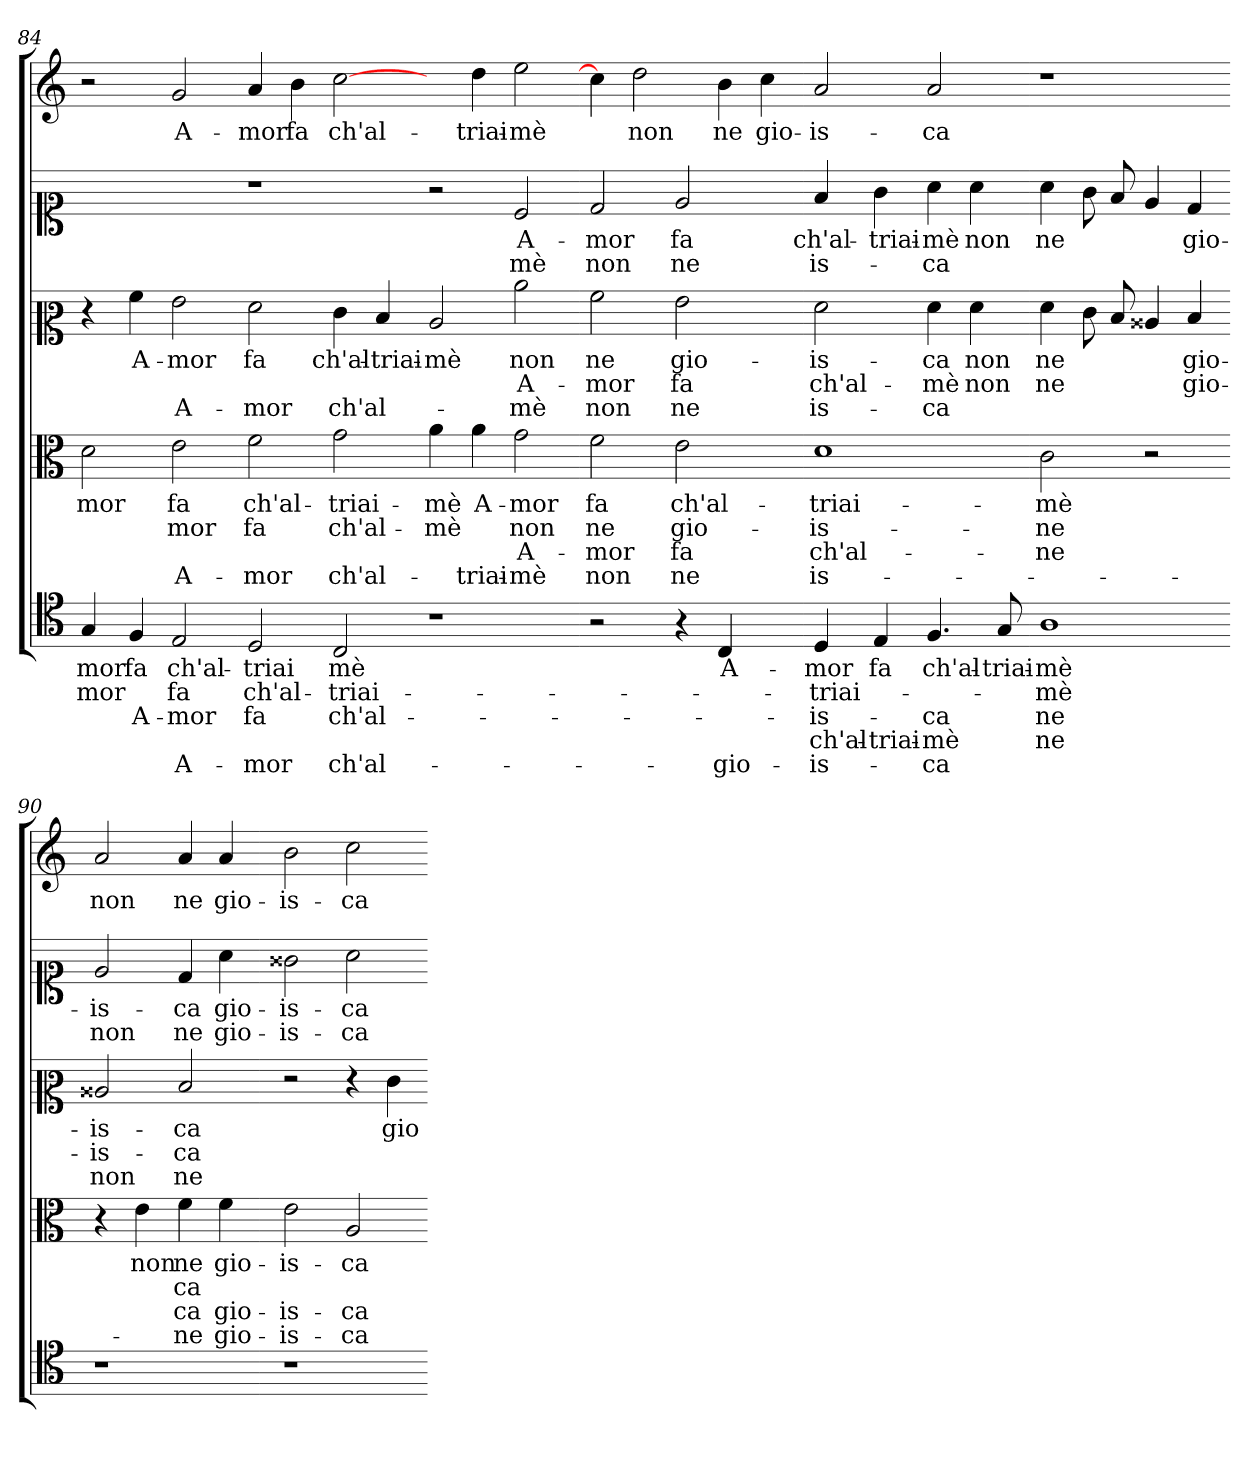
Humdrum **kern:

**kern	**text	**text	**text	**text	**text	**kern	**text	**text	**text	**text	**kern	**text	**text	**text	**kern	**text	**text	**kern	**text
*part5	*part5	*part5	*part5	*part5	*part5	*part4	*part4	*part4	*part4	*part4	*part3	*part3	*part3	*part3	*part2	*part2	*part2	*part1	*part1
*staff5	*staff5	*staff5	*staff5	*staff5	*staff5	*staff4	*staff4	*staff4	*staff4	*staff4	*staff3	*staff3	*staff3	*staff3	*staff2	*staff2	*staff2	*staff1	*staff1
*clefC4	*	*	*	*	*	*clefC3	*	*	*	*	*clefC2	*	*	*	*clefC1	*	*	*clefG2	*
*k[]	*	*	*	*	*	*k[]	*	*	*	*	*k[]	*	*	*	*k[]	*	*	*k[]	*
=84	=84	=84	=84	=84	=84	=84	=84	=84	=84	=84	=84	=84	=84	=84	=84	=84	=84	=84	=84
4G	mor	mor	.	.	.	2d	mor	.	.	.	4r	.	.	.	1ryy	.	.	2r	.
4F	fa	.	A-	.	.	.	.	.	.	.	4a	A-	.	.	.	.	.	.	.
2E	ch'al-	fa	mor	.	A-	2e	fa	mor	.	A-	2g	mor	.	A-	.	.	.	2g	A-
=85-	=85-	=85-	=85-	=85-	=85-	=85-	=85-	=85-	=85-	=85-	=85-	=85-	=85-	=85-	=85-	=85-	=85-	=85-	=85-
2D	triai	ch'al-	fa	.	mor	2f	ch'al-	fa	.	mor	2f	fa	.	mor	1r	.	.	4a	mor
.	.	.	.	.	.	.	.	.	.	.	.	.	.	.	.	.	.	4b	fa
2C	mè	triai-	ch'al-	.	ch'al-	2g	triai-	ch'al-	.	ch'al-	4e	ch'al-	.	ch'al-	.	.	.	[2cc	ch'al-
.	.	.	.	.	.	.	.	.	.	.	4d	triai-	.	.	.	.	.	.	.
1r	.	.	.	.	.	4a	mè	mè	.	.	2c	mè	.	.	2r	.	.	4ryy	.
.	.	.	.	.	.	4a	A-	.	.	triai-	.	.	.	.	.	.	.	4dd	triai-
.	.	.	.	.	.	2g	mor	non	A-	mè	2cc	non	A-	mè	2c	A-	mè	2ee	mè
=87-	=87-	=87-	=87-	=87-	=87-	=87-	=87-	=87-	=87-	=87-	=87-	=87-	=87-	=87-	=87-	=87-	=87-	=87-	=87-
2r	.	.	.	.	.	2f	fa	ne	mor	non	2a	ne	mor	non	2d	mor	non	4cc]	.
.	.	.	.	.	.	.	.	.	.	.	.	.	.	.	.	.	.	2dd	non
4r	.	.	.	.	.	2e	ch'al-	gio-	fa	ne	2g	gio-	fa	ne	2e	fa	ne	.	.
4C	A-	.	.	.	gio-	.	.	.	.	.	.	.	.	.	.	.	.	4b	ne
4ryy	.	.	.	.	.	4ryy	.	.	.	.	4ryy	.	.	.	4ryy	.	.	4cc	gio-
=88-	=88-	=88-	=88-	=88-	=88-	=88-	=88-	=88-	=88-	=88-	=88-	=88-	=88-	=88-	=88-	=88-	=88-	=88-	=88-
4D	mor	triai-	is-	ch'al-	is-	1d	triai-	is-	ch'al-	is-	2f	is-	ch'al-	is-	4f	ch'al-	is-	2a	is-
4E	fa	.	.	triai-	.	.	.	.	.	.	.	.	.	.	4g	triai-	.	.	.
4.F	ch'al-	.	ca	mè	ca	.	.	.	.	.	4f	ca	mè	ca	4a	mè	ca	2a	ca
.	.	.	.	.	.	.	.	.	.	.	4f	non	non	.	4a	non	.	.	.
8G	triai-	.	.	.	.	.	.	.	.	.	.	.	.	.	.	.	.	.	.
=89-	=89-	=89-	=89-	=89-	=89-	=89-	=89-	=89-	=89-	=89-	=89-	=89-	=89-	=89-	=89-	=89-	=89-	=89-	=89-
1A	mè	mè	ne	ne	.	2c	mè	ne	ne	.	4f	ne	ne	.	4a	ne	.	1r	.
.	.	.	.	.	.	.	.	.	.	.	8e	.	.	.	8g	.	.	.	.
.	.	.	.	.	.	.	.	.	.	.	8d	.	.	.	8f	.	.	.	.
.	.	.	.	.	.	2r	.	.	.	.	4c##X	.	.	.	4e	.	.	.	.
.	.	.	.	.	.	.	.	.	.	.	4d	gio-	gio-	.	4d	gio-	.	.	.
=90-	=90-	=90-	=90-	=90-	=90-	=90-	=90-	=90-	=90-	=90-	=90-	=90-	=90-	=90-	=90-	=90-	=90-	=90-	=90-
1r	.	.	.	.	.	4r	.	.	.	.	2c##X	is-	is-	non	2e	is-	non	2a	non
.	.	.	.	.	.	4e	non	.	.	.	.	.	.	.	.	.	.	.	.
.	.	.	.	.	.	4f	ne	ca	ca	ne	2d	ca	ca	ne	4d	ca	ne	4a	ne
.	.	.	.	.	.	4f	gio-	.	gio-	gio-	.	.	.	.	4a	gio-	gio-	4a	gio-
=91-	=91-	=91-	=91-	=91-	=91-	=91-	=91-	=91-	=91-	=91-	=91-	=91-	=91-	=91-	=91-	=91-	=91-	=91-	=91-
1r	.	.	.	.	.	2e	is-	.	is-	is-	2r	.	.	.	2g##X	is-	is-	2b	is-
.	.	.	.	.	.	2A	ca	.	ca	ca	4r	.	.	.	2a	ca	ca	2cc	ca
.	.	.	.	.	.	.	.	.	.	.	4e	gio-	.	.	.	.	.	.	.
=-	=-	=-	=-	=-	=-	=-	=-	=-	=-	=-	=-	=-	=-	=-	=-	=-	=-	=-	=-
*-	*-	*-	*-	*-	*-	*-	*-	*-	*-	*-	*-	*-	*-	*-	*-	*-	*-	*-	*-
